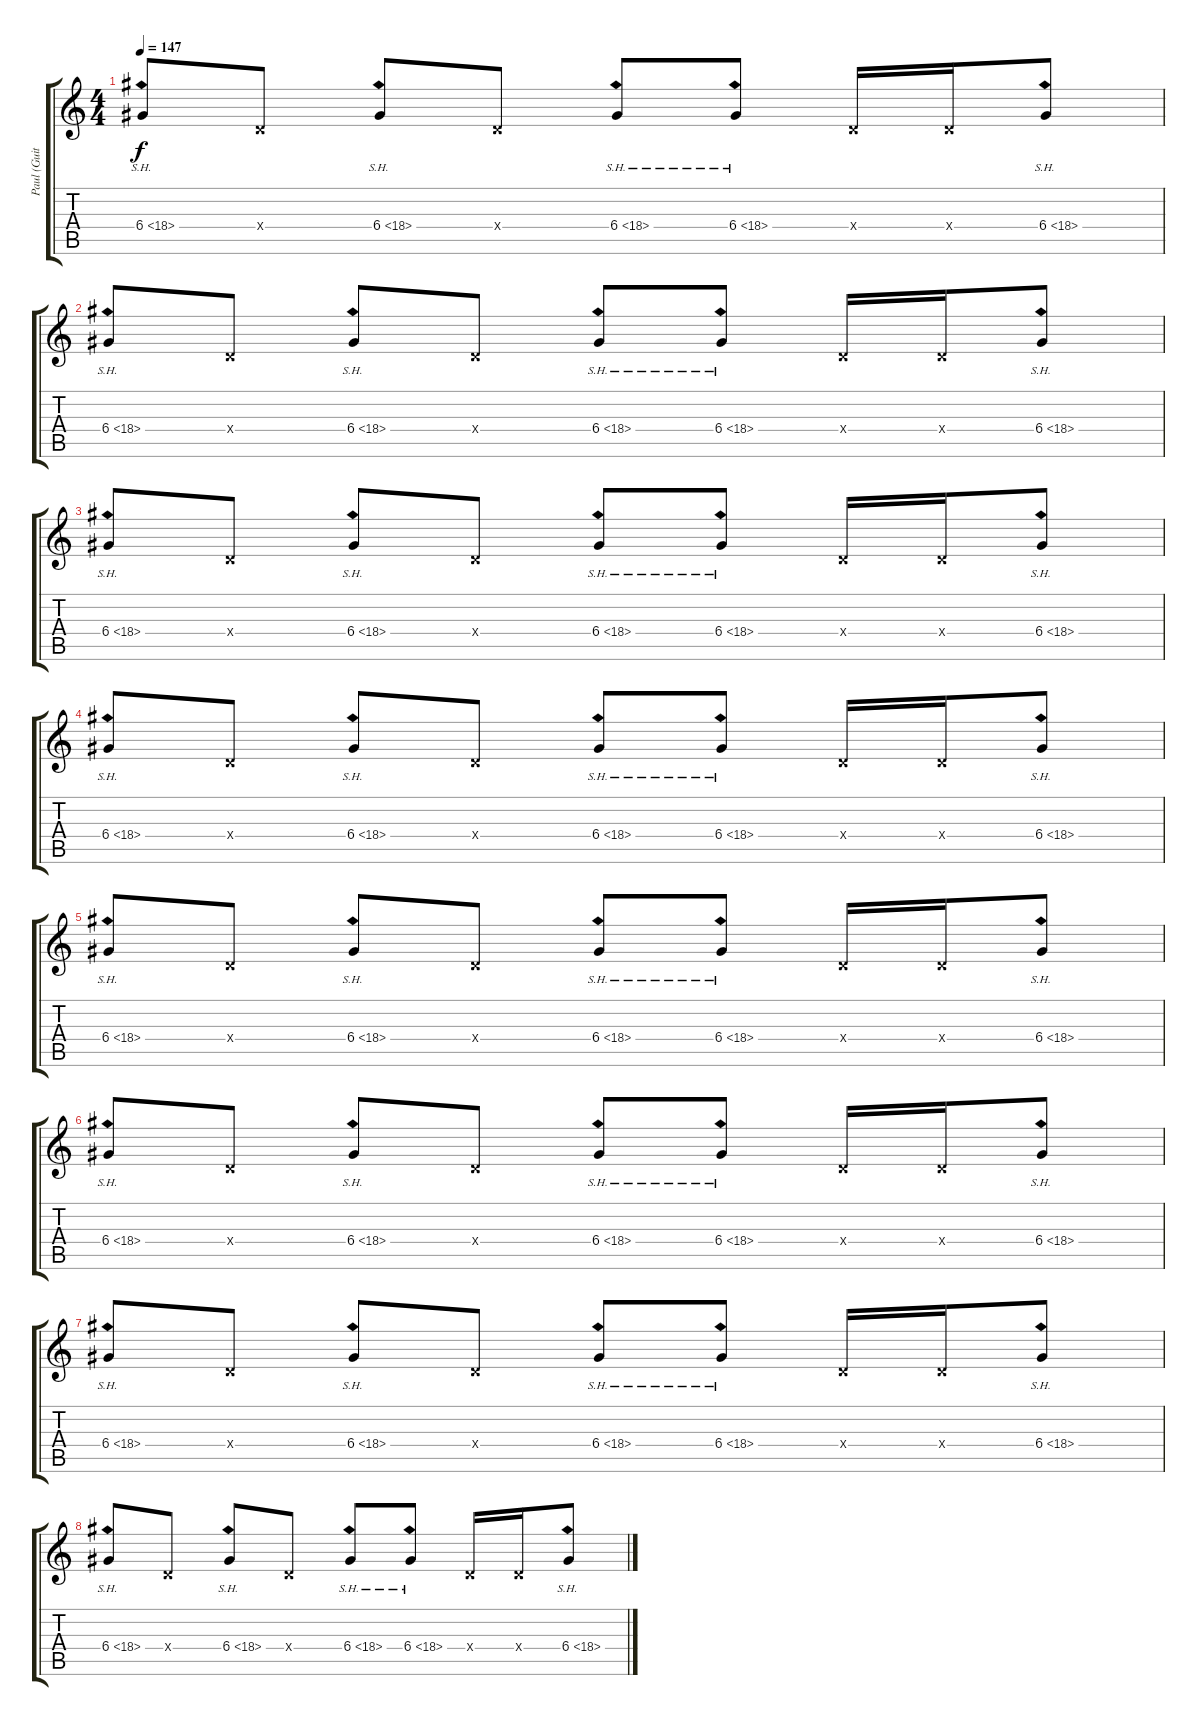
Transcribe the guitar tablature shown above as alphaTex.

\track ("Paul (Guitar 2)" "Paul (Guit") {instrument distortionguitar}
\staff {score tabs}
\tuning (E4 B3 G3 D3 A2 D2) {hide}
\ts (4 4)
\tempo 147
\clef g2
\ks c
6.4{sh 12}.8{dy f volume 11} 0.4{x}.8 6.4{sh 12}.8 0.4{x}.8 6.4{sh 12}.8 6.4{sh 12}.8 0.4{x}.16 0.4{x}.16 6.4{sh 12}.8 |
6.4{sh 12}.8{volume 11} 0.4{x}.8 6.4{sh 12}.8 0.4{x}.8 6.4{sh 12}.8 6.4{sh 12}.8 0.4{x}.16 0.4{x}.16 6.4{sh 12}.8 |
6.4{sh 12}.8{volume 11} 0.4{x}.8 6.4{sh 12}.8 0.4{x}.8 6.4{sh 12}.8 6.4{sh 12}.8 0.4{x}.16 0.4{x}.16 6.4{sh 12}.8 |
6.4{sh 12}.8{volume 11} 0.4{x}.8 6.4{sh 12}.8 0.4{x}.8 6.4{sh 12}.8 6.4{sh 12}.8 0.4{x}.16 0.4{x}.16 6.4{sh 12}.8 |
6.4{sh 12}.8{volume 11} 0.4{x}.8 6.4{sh 12}.8 0.4{x}.8 6.4{sh 12}.8 6.4{sh 12}.8 0.4{x}.16 0.4{x}.16 6.4{sh 12}.8 |
6.4{sh 12}.8{volume 11} 0.4{x}.8 6.4{sh 12}.8 0.4{x}.8 6.4{sh 12}.8 6.4{sh 12}.8 0.4{x}.16 0.4{x}.16 6.4{sh 12}.8 |
6.4{sh 12}.8{volume 11} 0.4{x}.8 6.4{sh 12}.8 0.4{x}.8 6.4{sh 12}.8 6.4{sh 12}.8 0.4{x}.16 0.4{x}.16 6.4{sh 12}.8 |
6.4{sh 12}.8{volume 11} 0.4{x}.8 6.4{sh 12}.8 0.4{x}.8 6.4{sh 12}.8 6.4{sh 12}.8 0.4{x}.16 0.4{x}.16 6.4{sh 12}.8
